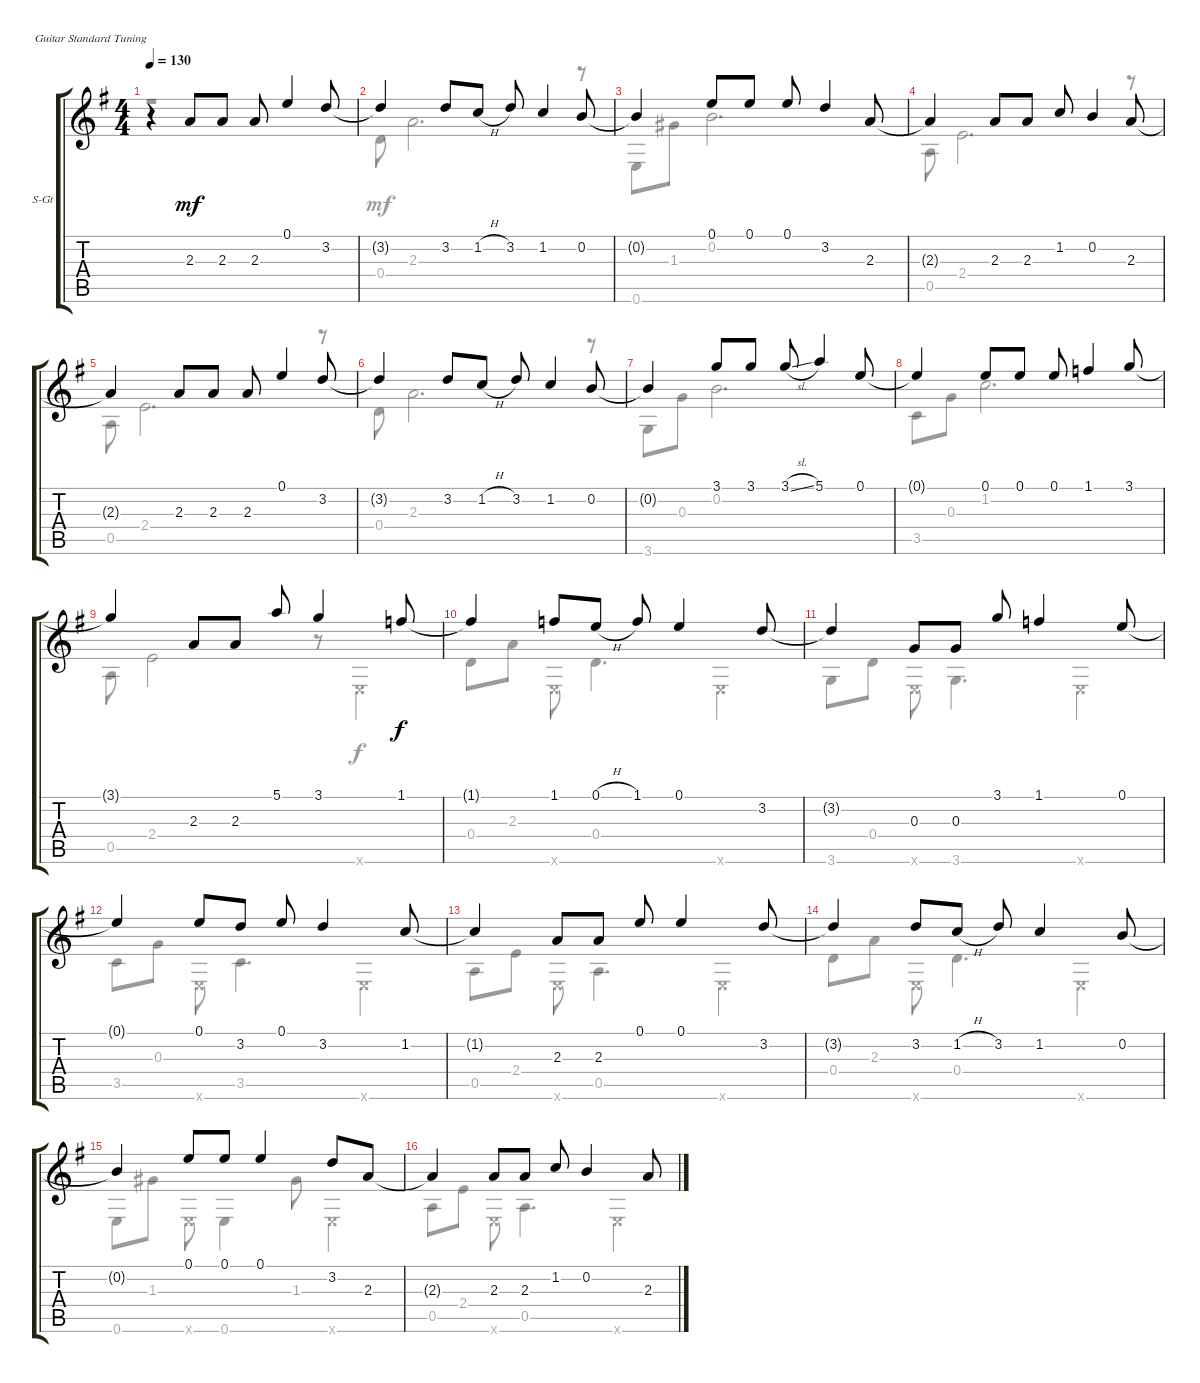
\defaultSystemsLayout 4
\bracketExtendMode groupsimilarinstruments
\firstSystemTrackNameOrientation horizontal
\otherSystemsTrackNameOrientation horizontal
\track ("Steel Guitar" "S-Gt") {instrument acousticguitarsteel}
\staff {score tabs}
\tuning (E4 B3 G3 D3 A2 E2)
\voice
\ts (4 4)
\tempo 130
\clef g2
\ks eminor
r.4{dy mf instrument acousticguitarsteel} 2.3.8 2.3.8 2.3.8 0.1.4 3.2.8 |
3.2{t}.4 3.2.8 1.2{h}.8 3.2.8 1.2.4 0.2.8 |
\scale
0.39064 0.2{t}.4 0.1.8 0.1.8 0.1.8 3.2.4 2.3.8 |
\scale
0.309631 2.3{t}.4 2.3.8 2.3.8 1.2.8 0.2.4 2.3.8 |
\scale
0.299594 2.3{t}.4 2.3.8 2.3.8 2.3.8 0.1.4 3.2.8 |
\scale
0.362408 3.2{t}.4 3.2.8 1.2{h}.8 3.2.8 1.2.4 0.2.8 |
\scale
0.328122 0.2{t}.4 3.1.8 3.1.8 3.1{sl}.8 5.1.4 0.1.8 |
\scale
0.309615 0.1{t}.4 0.1.8 0.1.8 0.1.8 1.1.4 3.1.8 |
\scale
0.363835 3.1{t}.4 2.3.8 2.3.8 5.1.8 3.1.4 1.1.8{dy f} |
\scale
0.341001 1.1{t}.4 1.1.8 0.1{h}.8 1.1.8 0.1.4 3.2.8 |
\scale
0.295312 3.2{t}.4 0.3.8 0.3.8 3.1.8 1.1.4 0.1.8 |
0.1{t}.4 0.1.8 3.2.8 0.1.8 3.2.4 1.2.8 |
1.2{t}.4 2.3.8 2.3.8 0.1.8 0.1.4 3.2.8 |
3.2{t}.4 3.2.8 1.2{h}.8 3.2.8 1.2.4 0.2.8 |
0.2{t}.4 0.1.8 0.1.8 0.1.4 3.2.8 2.3.8 |
2.3{t}.4 2.3.8 2.3.8 1.2.8 0.2.4 2.3.8
\voice
\clef g2
\ottava regular
\simile none
\ks eminor
r.1{dy mf} |
0.4.8 2.3.2{d} r.8 |
\scale
0.39064 0.6.8 1.3.8 0.2.2{d} |
\scale
0.309631 0.5.8 2.4.2{d} r.8 |
\scale
0.299594 0.5.8 2.4.2{d} r.8 |
\scale
0.362408 0.4.8 2.3.2{d} r.8 |
\scale
0.328122 3.6.8 0.3.8 0.2.2{d} |
\scale
0.309615 3.5.8 0.3.8 1.2.2{d} |
\scale
0.363835 0.5.8 2.4.2 r.8 0.6{x}.4{dy f} |
\scale
0.341001 0.4.8 2.3.8 0.6{x}.8 0.4.4{d} 0.6{x}.4 |
\scale
0.295312 3.6.8 0.4.8 0.6{x}.8 3.6.4{d} 0.6{x}.4 |
3.5.8 0.3.8 0.6{x}.8 3.5.4{d} 0.6{x}.4 |
0.5.8 2.4.8 0.6{x}.8 0.5.4{d} 0.6{x}.4 |
0.4.8 2.3.8 0.6{x}.8 0.4.4{d} 0.6{x}.4 |
0.6.8 1.3.8 0.6{x}.8 0.6.4 1.3.8 0.6{x}.4 |
0.5.8 2.4.8 0.6{x}.8 0.5.4{d} 0.6{x}.4
